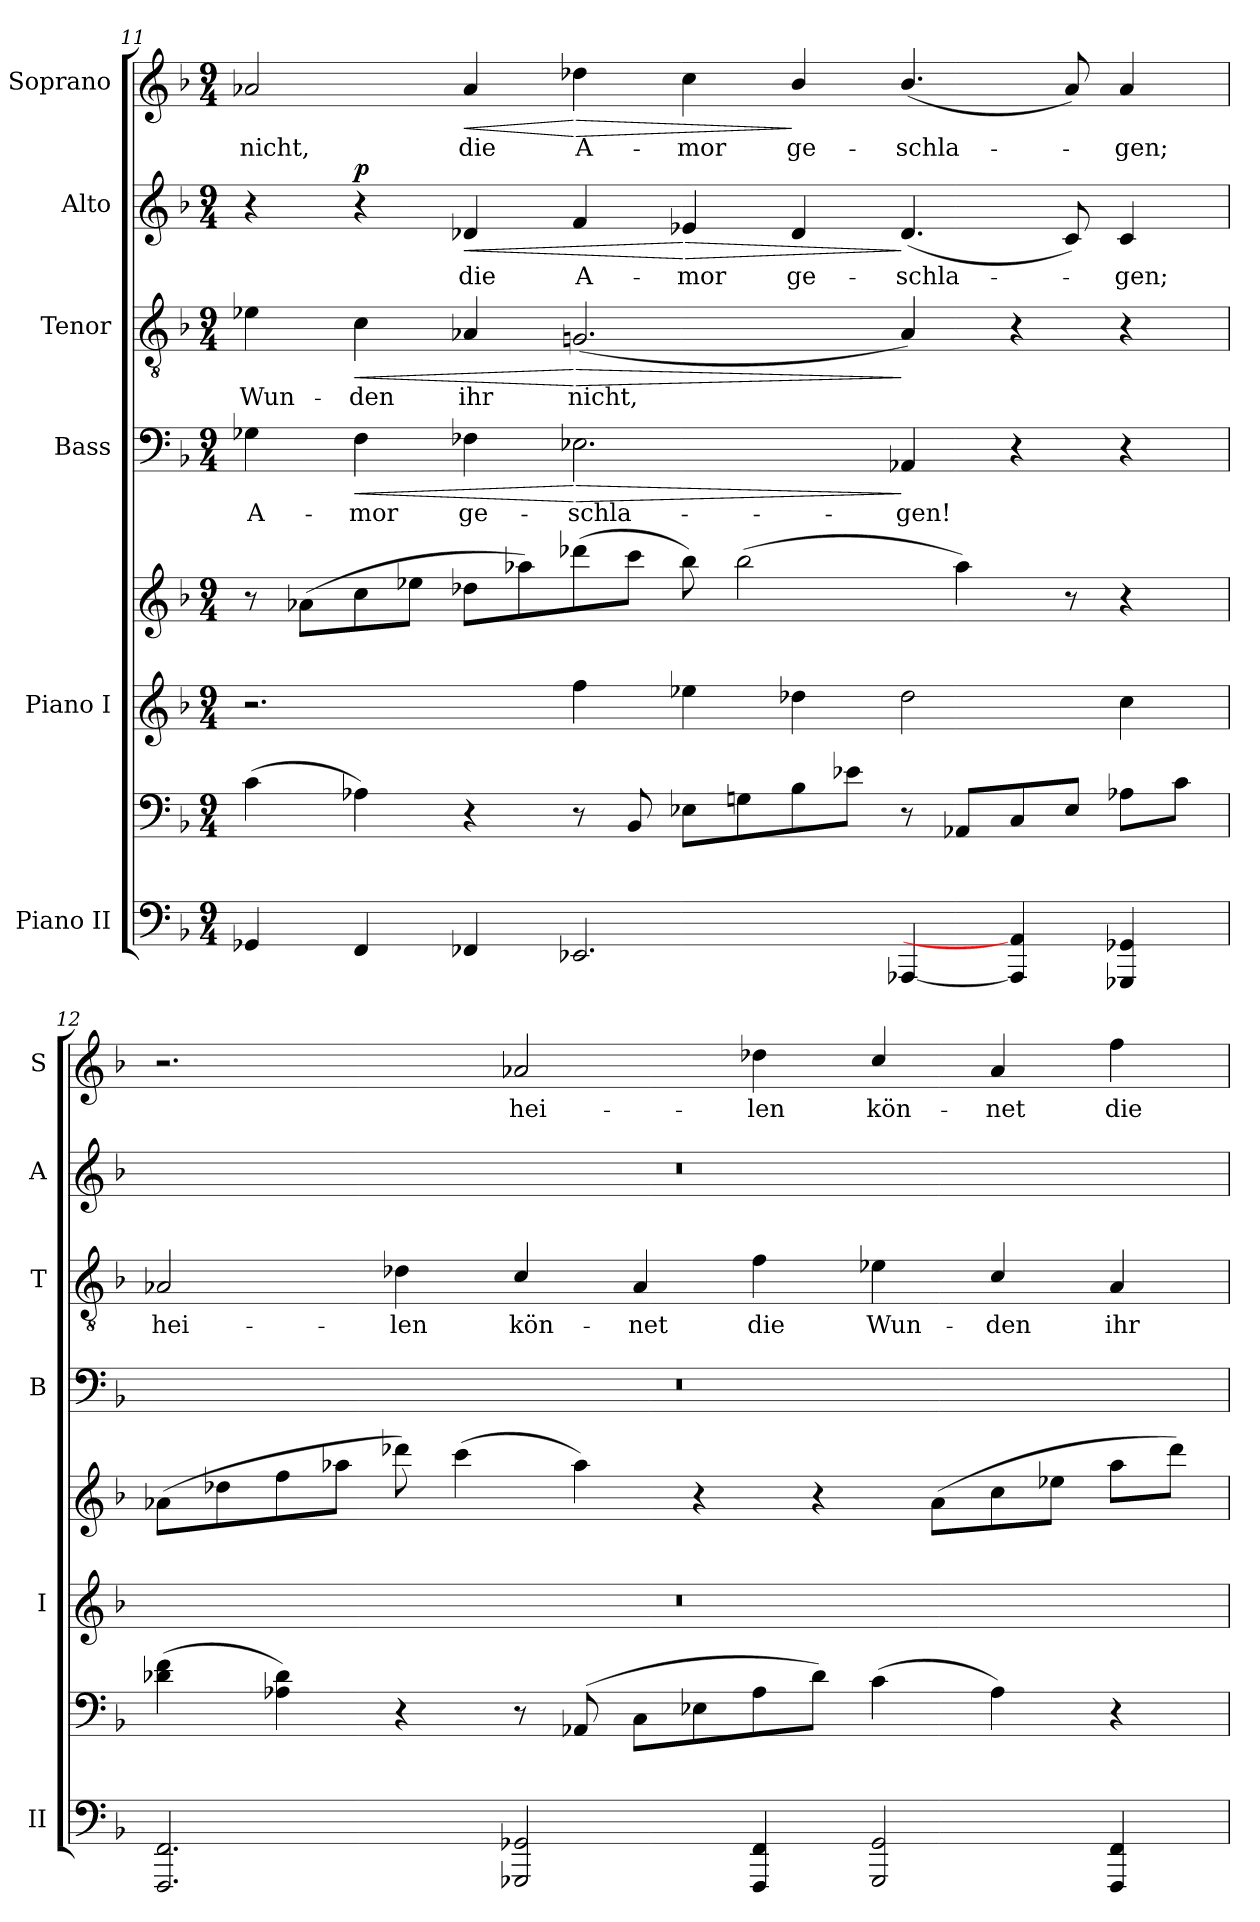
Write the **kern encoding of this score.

**kern	**kern	**kern	**kern	**kern	**text	**dynam	**kern	**text	**dynam	**kern	**text	**dynam	**kern	**text	**dynam
*part6	*part6	*part5	*part5	*part4	*part4	*part4	*part3	*part3	*part3	*part2	*part2	*part2	*part1	*part1	*part1
*staff8	*staff7	*staff6	*staff5	*staff4	*staff4	*staff4	*staff3	*staff3	*staff3	*staff2	*staff2	*staff2	*staff1	*staff1	*staff1
*I"Piano II	*	*I"Piano I	*	*I"Bass	*	*	*I"Tenor	*	*	*I"Alto	*	*	*I"Soprano	*	*
*I'II	*	*I'I	*	*I'B	*	*	*I'T	*	*	*I'A	*	*	*I'S	*	*
!!LO:LB:g=z
*clefF4	*clefF4	*clefG2	*clefG2	*clefF4	*	*	*clefGv2	*	*	*clefG2	*	*	*clefG2	*	*
*k[b-]	*k[b-]	*k[b-]	*k[b-]	*k[b-]	*	*	*k[b-]	*	*	*k[b-]	*	*	*k[b-]	*	*
*F:	*F:	*F:	*F:	*F:	*	*	*F:	*	*	*F:	*	*	*F:	*	*
*M9/4	*M9/4	*M9/4	*M9/4	*M9/4	*	*	*M9/4	*	*	*M9/4	*	*	*M9/4	*	*
=11	=11	=11	=11	=11	=11	=11	=11	=11	=11	=11	=11	=11	=11	=11	=11
!	!	!	!	!	!LO:LY:b	!	!	!LO:LY:b	!	!	!	!	!	!LO:LY:b	!
4GG-X	(>4c	2.r	8r	4G-X	A-	.	4e-X	Wun-	.	4r	.	.	2a-X	nicht,	.
.	.	.	(>8a-XL	.	.	.	.	.	.	.	.	.	.	.	.
!	!	!	!	!	!LO:LY:b	!LO:HP:b	!	!LO:LY:b	!LO:HP:b	!	!	!LO:DY:b	!	!	!
4FF	4A-X)	.	8cc	4F	-mor	<	4c	-den	<	4r	.	p	.	.	.
.	.	.	8ee-XJ	.	.	.	.	.	.	.	.	.	.	.	.
!	!	!	!	!	!LO:LY:b	!	!	!LO:LY:b	!	!	!LO:LY:b	!LO:HP:b	!	!LO:LY:b	!LO:HP:b
4FF-X	4r	.	8dd-XL	4F-X	ge-	.	4A-X	ihr	.	4d-X	die	<	4a-	die	<
.	.	.	8aa-X)	.	.	.	.	.	.	.	.	.	.	.	.
!	!	!	!	!	!LO:LY:b	!LO:HP:n=1:b	!	!LO:LY:b	!LO:HP:n=1:b	!	!LO:LY:b	!	!	!LO:LY:b	!LO:HP:n=1:b
2.EE-X	8r	4ff	(>8ddd-X	2.E-X	-schla-	[ >	(<2.Gn	nicht,	[ >	4f	A-	.	4dd-X	A-	[ >
.	8BB-	.	8cccJ	.	.	.	.	.	.	.	.	.	.	.	.
!	!	!	!	!	!	!	!	!	!	!	!LO:LY:b	!LO:HP:n=1:b	!	!LO:LY:b	!
.	8E-XL	4ee-X	8bb-)	.	.	.	.	.	.	4e-X	-mor	[ >	4cc	-mor	.
.	8Gn	.	(>2bb-	.	.	.	.	.	.	.	.	.	.	.	.
!	!	!	!	!	!	!	!	!	!	!	!LO:LY:b	!	!	!LO:LY:b	!
.	8B-	4dd-X	.	.	.	.	.	.	.	4d-	ge-	.	4b-/	ge-	]
.	8e-XJ	.	.	.	.	.	.	.	.	.	.	.	.	.	.
!	!	!	!	!	!LO:LY:b	!	!	!	!	!	!LO:LY:b	!	!	!LO:LY:b	!
[4AAA-X	8r	2dd-	.	4AA-X	-gen!	]	4A-)	.	]	(<4.d-	-schla-	]	(<4.b-/	-schla-	.
.	8AA-XL	.	4aa-)	.	.	.	.	.	.	.	.	.	.	.	.
4AAA-] 4AA-]	8C	.	.	4r	.	.	4r	.	.	.	.	.	.	.	.
.	8E-J	.	8r	.	.	.	.	.	.	8c)	.	.	8a-)	.	.
!	!	!	!	!	!	!	!	!	!	!	!LO:LY:b	!	!	!LO:LY:b	!
4GGG-X 4GG-X	8A-XL	4cc	4r	4r	.	.	4r	.	.	4c	gen;	.	4a-	gen;	.
.	8cJ	.	.	.	.	.	.	.	.	.	.	.	.	.	.
=12	=12	=12	=12	=12	=12	=12	=12	=12	=12	=12	=12	=12	=12	=12	=12
!	!	!LO:N:vis=0	!	!LO:N:vis=0	!	!	!	!LO:LY:b	!	!LO:N:vis=0	!	!	!	!	!
2.FFF 2.FF	(>4d-X 4f	4%9r	(>8a-XL	4%9r	.	.	2A-X	hei-	.	4%9r	.	.	2.r	.	.
.	.	.	8dd-X	.	.	.	.	.	.	.	.	.	.	.	.
.	4A-X 4d-)	.	8ff	.	.	.	.	.	.	.	.	.	.	.	.
.	.	.	8aa-XJ	.	.	.	.	.	.	.	.	.	.	.	.
!	!	!	!	!	!	!	!	!LO:LY:b	!	!	!	!	!	!	!
.	4r	.	8ddd-X)	.	.	.	4d-X	-len	.	.	.	.	.	.	.
.	.	.	(>4ccc	.	.	.	.	.	.	.	.	.	.	.	.
!	!	!	!	!	!	!	!	!LO:LY:b	!	!	!	!	!	!LO:LY:b	!
2GGG-X 2GG-X	8r	.	.	.	.	.	4c/	kön-	.	.	.	.	2a-X	hei-	.
.	(>8AA-X	.	4aa-)	.	.	.	.	.	.	.	.	.	.	.	.
!	!	!	!	!	!	!	!	!LO:LY:b	!	!	!	!	!	!	!
.	8CL	.	.	.	.	.	4A-	-net	.	.	.	.	.	.	.
.	8E-X	.	4r	.	.	.	.	.	.	.	.	.	.	.	.
!	!	!	!	!	!	!	!	!LO:LY:b	!	!	!	!	!	!LO:LY:b	!
4FFF 4FF	8A-	.	.	.	.	.	4f	die	.	.	.	.	4dd-X	-len	.
.	8d-J)	.	4r	.	.	.	.	.	.	.	.	.	.	.	.
!	!	!	!	!	!	!	!	!LO:LY:b	!	!	!	!	!	!LO:LY:b	!
2GGG- 2GG-	(>4c	.	.	.	.	.	4e-X	Wun-	.	.	.	.	4cc/	kön-	.
.	.	.	(>8a-L	.	.	.	.	.	.	.	.	.	.	.	.
!	!	!	!	!	!	!	!	!LO:LY:b	!	!	!	!	!	!LO:LY:b	!
.	4A-)	.	8cc	.	.	.	4c/	-den	.	.	.	.	4a-	-net	.
.	.	.	8ee-XJ	.	.	.	.	.	.	.	.	.	.	.	.
!	!	!	!	!	!	!	!	!LO:LY:b	!	!	!	!	!	!LO:LY:b	!
4FFF 4FF	4r	.	8aa-L	.	.	.	4A-	ihr	.	.	.	.	4ff	die	.
.	.	.	8ddd-J)	.	.	.	.	.	.	.	.	.	.	.	.
=	=	=	=	=	=	=	=	=	=	=	=	=	=	=	=
*-	*-	*-	*-	*-	*-	*-	*-	*-	*-	*-	*-	*-	*-	*-	*-
